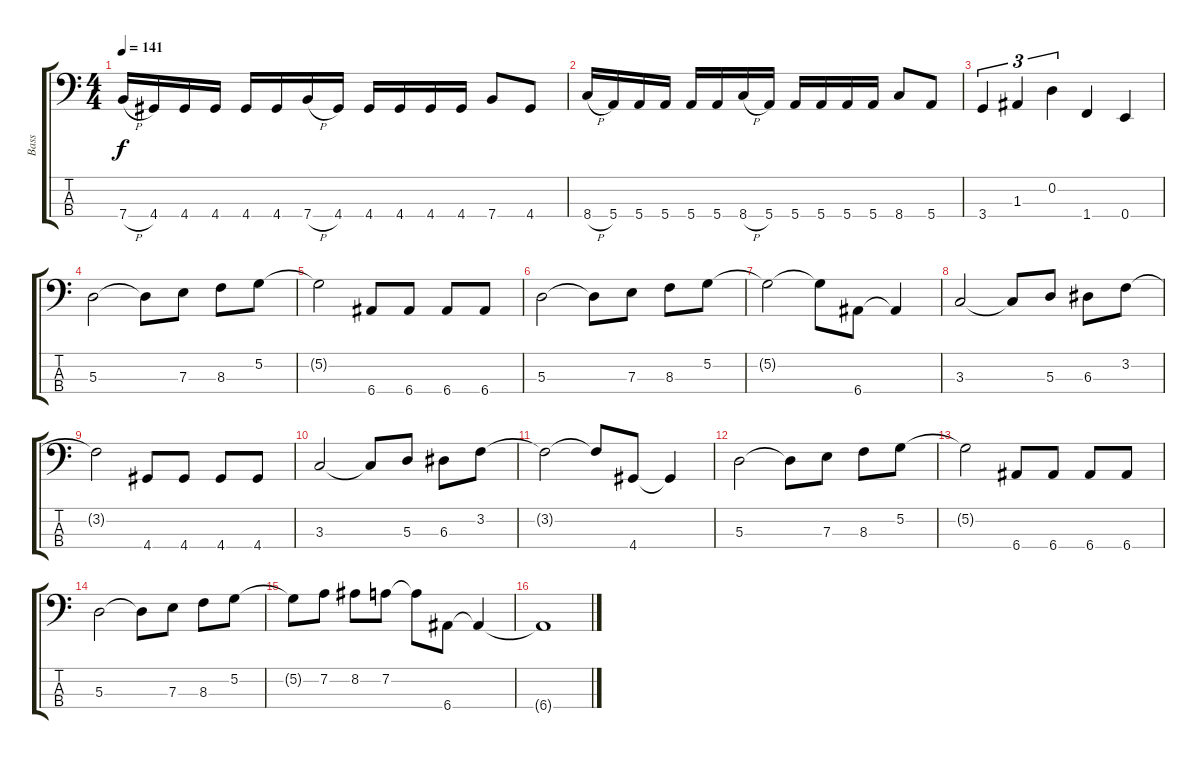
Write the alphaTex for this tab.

\track ("Bass" "Bass") {instrument electricbasspick}
\staff {score tabs}
\tuning (G2 D2 A1 E1) {hide}
\ts (4 4)
\tempo 141
\clef f4
\ks c
7.4{h}.16{dy f} 4.4.16 4.4.16 4.4.16 4.4.16 4.4.16 7.4{h}.16 4.4.16 4.4.16 4.4.16 4.4.16 4.4.16 7.4.8 4.4.8 |
8.4{h}.16 5.4.16 5.4.16 5.4.16 5.4.16 5.4.16 8.4{h}.16 5.4.16 5.4.16 5.4.16 5.4.16 5.4.16 8.4.8 5.4.8 |
3.4.4{tu (3 2)} 1.3.4{tu (3 2)} 0.2.4{tu (3 2)} 1.4.4 0.4.4 |
5.3.2 5.3{t}.8 7.3.8 8.3.8 5.2.8 |
5.2{t}.2 6.4.8 6.4.8 6.4.8 6.4.8 |
5.3.2 5.3{t}.8 7.3.8 8.3.8 5.2.8 |
5.2{t}.2 5.2{t}.8 6.4.8 6.4{t}.4 |
3.3.2 3.3{t}.8 5.3.8 6.3.8 3.2.8 |
3.2{t}.2 4.4.8 4.4.8 4.4.8 4.4.8 |
3.3.2 3.3{t}.8 5.3.8 6.3.8 3.2.8 |
3.2{t}.2 3.2{t}.8 4.4.8 4.4{t}.4 |
5.3.2 5.3{t}.8 7.3.8 8.3.8 5.2.8 |
5.2{t}.2 6.4.8 6.4.8 6.4.8 6.4.8 |
5.3.2 5.3{t}.8 7.3.8 8.3.8 5.2.8 |
5.2{t}.8 7.2.8 8.2.8 7.2.8 7.2{t}.8 6.4.8 6.4{t}.4 |
6.4{t}.1
